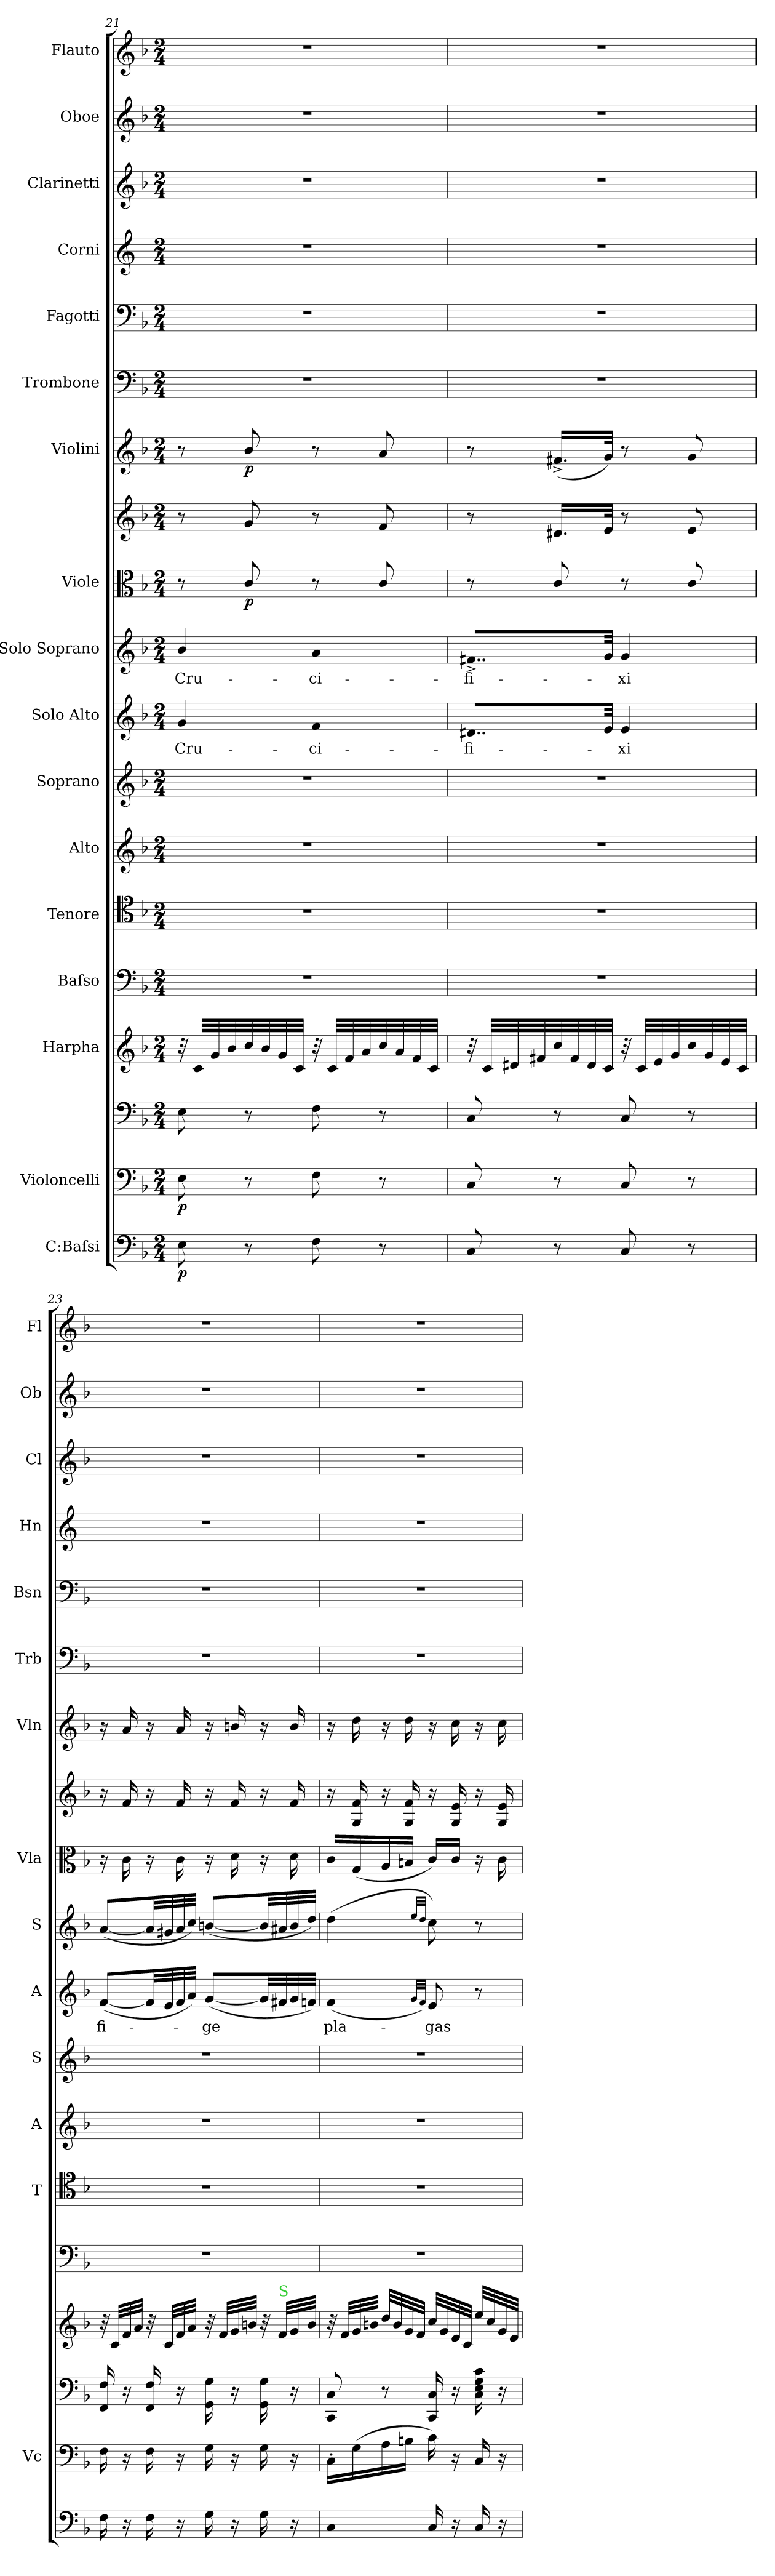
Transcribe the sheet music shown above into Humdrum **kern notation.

**kern	**dynam	**kern	**dynam	**kern	**kern	**kern	**kern	**kern	**kern	**kern	**text	**kern	**text	**kern	**dynam	**kern	**kern	**dynam	**kern	**kern	**kern	**kern	**kern	**kern
*part19	*part19	*part18	*part18	*part17	*part16	*part15	*part14	*part13	*part12	*part11	*part11	*part10	*part10	*part9	*part9	*part8	*part7	*part7	*part6	*part5	*part4	*part3	*part2	*part1
*staff19	*staff19	*staff18	*staff18	*staff17	*staff16	*staff15	*staff14	*staff13	*staff12	*staff11	*staff11	*staff10	*staff10	*staff9	*staff9	*staff8	*staff7	*staff7	*staff6	*staff5	*staff4	*staff3	*staff2	*staff1
*I"C:Baſsi	*	*I"Violoncelli	*	*	*I"Harpha	*I"Baſso	*I"Tenore	*I"Alto	*I"Soprano	*I"Solo Alto	*	*I"Solo Soprano	*	*I"Viole	*	*	*I"Violini	*	*I"Trombone	*I"Fagotti	*I"Corni	*I"Clarinetti	*I"Oboe	*I"Flauto
*	*	*I'Vc	*	*	*	*	*I'T	*I'A	*I'S	*I'A	*	*I'S	*	*I'Vla	*	*	*I'Vln	*	*I'Trb	*I'Bsn	*I'Hn	*I'Cl	*I'Ob	*I'Fl
*clefF4	*	*clefF4	*	*clefF4	*clefG2	*clefF4	*clefC4	*clefG2	*clefG2	*clefG2	*	*clefG2	*	*clefC3	*	*clefG2	*clefG2	*	*clefF4	*clefF4	*clefG2	*clefG2	*clefG2	*clefG2
*	*	*	*	*	*	*	*	*	*	*	*	*	*	*	*	*	*	*	*	*	*ITrd4c7	*	*	*
*k[b-]	*	*k[b-]	*	*k[b-]	*k[b-]	*k[b-]	*k[b-]	*k[b-]	*k[b-]	*k[b-]	*	*k[b-]	*	*k[b-]	*	*k[b-]	*k[b-]	*	*k[b-]	*k[b-]	*k[b-]	*k[b-]	*k[b-]	*k[b-]
*M2/4	*	*M2/4	*	*M2/4	*M2/4	*M2/4	*M2/4	*M2/4	*M2/4	*M2/4	*	*M2/4	*	*M2/4	*	*M2/4	*M2/4	*	*M2/4	*M2/4	*M2/4	*M2/4	*M2/4	*M2/4
=21	=21	=21	=21	=21	=21	=21	=21	=21	=21	=21	=21	=21	=21	=21	=21	=21	=21	=21	=21	=21	=21	=21	=21	=21
8E\	p	8E\	p	8E\	32r	2r	2r	2r	2r	4g/	Cru-	4b-/	Cru-	8r	.	8r	8r	.	2r	2r	2r	2r	2r	2r
.	.	.	.	.	32c/LLL	.	.	.	.	.	.	.	.	.	.	.	.	.	.	.	.	.	.	.
.	.	.	.	.	32g/	.	.	.	.	.	.	.	.	.	.	.	.	.	.	.	.	.	.	.
.	.	.	.	.	32b-/	.	.	.	.	.	.	.	.	.	.	.	.	.	.	.	.	.	.	.
8r	.	8r	.	8r	32cc/	.	.	.	.	.	.	.	.	8c/	p	8g/	8b-/	p	.	.	.	.	.	.
.	.	.	.	.	32b-/	.	.	.	.	.	.	.	.	.	.	.	.	.	.	.	.	.	.	.
.	.	.	.	.	32g/	.	.	.	.	.	.	.	.	.	.	.	.	.	.	.	.	.	.	.
.	.	.	.	.	32c/JJJ	.	.	.	.	.	.	.	.	.	.	.	.	.	.	.	.	.	.	.
8F\	.	8F\	.	8F\	32r	.	.	.	.	4f/	-ci-	4a/	-ci-	8r	.	8r	8r	.	.	.	.	.	.	.
.	.	.	.	.	32c/LLL	.	.	.	.	.	.	.	.	.	.	.	.	.	.	.	.	.	.	.
.	.	.	.	.	32f/	.	.	.	.	.	.	.	.	.	.	.	.	.	.	.	.	.	.	.
.	.	.	.	.	32a/	.	.	.	.	.	.	.	.	.	.	.	.	.	.	.	.	.	.	.
8r	.	8r	.	8r	32cc/	.	.	.	.	.	.	.	.	8c/	.	8f/	8a/	.	.	.	.	.	.	.
.	.	.	.	.	32a/	.	.	.	.	.	.	.	.	.	.	.	.	.	.	.	.	.	.	.
.	.	.	.	.	32f/	.	.	.	.	.	.	.	.	.	.	.	.	.	.	.	.	.	.	.
.	.	.	.	.	32c/JJJ	.	.	.	.	.	.	.	.	.	.	.	.	.	.	.	.	.	.	.
=22	=22	=22	=22	=22	=22	=22	=22	=22	=22	=22	=22	=22	=22	=22	=22	=22	=22	=22	=22	=22	=22	=22	=22	=22
8C/	.	8C/	.	8C/	32r	2r	2r	2r	2r	8..d#X/L	-fi-	8..f#X^/L	-fi-	8r	.	8r	8r	.	2r	2r	2r	2r	2r	2r
.	.	.	.	.	32c/LLL	.	.	.	.	.	.	.	.	.	.	.	.	.	.	.	.	.	.	.
.	.	.	.	.	32d#X/	.	.	.	.	.	.	.	.	.	.	.	.	.	.	.	.	.	.	.
.	.	.	.	.	32f#X/	.	.	.	.	.	.	.	.	.	.	.	.	.	.	.	.	.	.	.
8r	.	8r	.	8r	32cc/	.	.	.	.	.	.	.	.	8c/	.	16.d#X/LL	(16.f#X^/LL	.	.	.	.	.	.	.
.	.	.	.	.	32f#/	.	.	.	.	.	.	.	.	.	.	.	.	.	.	.	.	.	.	.
.	.	.	.	.	32d#/	.	.	.	.	.	.	.	.	.	.	.	.	.	.	.	.	.	.	.
.	.	.	.	.	32c/JJJ	.	.	.	.	32e/Jkk	.	32g/Jkk	.	.	.	32e/JJk	32g/JJk)	.	.	.	.	.	.	.
8C/	.	8C/	.	8C/	32r	.	.	.	.	4e/	-xi	4g/	-xi	8r	.	8r	8r	.	.	.	.	.	.	.
.	.	.	.	.	32c/LLL	.	.	.	.	.	.	.	.	.	.	.	.	.	.	.	.	.	.	.
.	.	.	.	.	32e/	.	.	.	.	.	.	.	.	.	.	.	.	.	.	.	.	.	.	.
.	.	.	.	.	32g/	.	.	.	.	.	.	.	.	.	.	.	.	.	.	.	.	.	.	.
8r	.	8r	.	8r	32cc/	.	.	.	.	.	.	.	.	8c/	.	8e/	8g/	.	.	.	.	.	.	.
.	.	.	.	.	32g/	.	.	.	.	.	.	.	.	.	.	.	.	.	.	.	.	.	.	.
.	.	.	.	.	32e/	.	.	.	.	.	.	.	.	.	.	.	.	.	.	.	.	.	.	.
.	.	.	.	.	32c/JJJ	.	.	.	.	.	.	.	.	.	.	.	.	.	.	.	.	.	.	.
=23	=23	=23	=23	=23	=23	=23	=23	=23	=23	=23	=23	=23	=23	=23	=23	=23	=23	=23	=23	=23	=23	=23	=23	=23
16F\	.	16F\	.	16FF/ 16F/	32r	2r	2r	2r	2r	([8f/L	fi-	([8a/L	.	16r	.	16r	16r	.	2r	2r	2r	2r	2r	2r
.	.	.	.	.	32c/LLL	.	.	.	.	.	.	.	.	.	.	.	.	.	.	.	.	.	.	.
16r	.	16r	.	16r	32f/	.	.	.	.	.	.	.	.	16c\	.	16f/	16a/	.	.	.	.	.	.	.
.	.	.	.	.	32a/JJJ	.	.	.	.	.	.	.	.	.	.	.	.	.	.	.	.	.	.	.
16F\	.	16F\	.	16FF/ 16F/	32r	.	.	.	.	32f/LL]	.	32a/LL]	.	16r	.	16r	16r	.	.	.	.	.	.	.
.	.	.	.	.	32c/LLL	.	.	.	.	32e/	.	32g#X/	.	.	.	.	.	.	.	.	.	.	.	.
16r	.	16r	.	16r	32f/	.	.	.	.	32f/	.	32a/	.	16c\	.	16f/	16a/	.	.	.	.	.	.	.
.	.	.	.	.	32a/JJJ	.	.	.	.	32a/JJJ)	.	32cc/JJJ)	.	.	.	.	.	.	.	.	.	.	.	.
16G\	.	16G\	.	16GG\ 16G\	32r	.	.	.	.	([8g/L	-ge	([8bn/L	.	16r	.	16r	16r	.	.	.	.	.	.	.
.	.	.	.	.	32f/LLL	.	.	.	.	.	.	.	.	.	.	.	.	.	.	.	.	.	.	.
16r	.	16r	.	16r	32g/	.	.	.	.	.	.	.	.	16d\	.	16f/	16bn/	.	.	.	.	.	.	.
.	.	.	.	.	32bn/JJJ	.	.	.	.	.	.	.	.	.	.	.	.	.	.	.	.	.	.	.
16G\	.	16G\	.	16GG\ 16G\	32r	.	.	.	.	32g/LL]	.	32b/LL]	.	16r	.	16r	16r	.	.	.	.	.	.	.
!	!	!	!	!	!LO:TX:a:color=limegreen:t=S	!	!	!	!	!	!	!	!	!	!	!	!	!	!	!	!	!	!	!
.	.	.	.	.	32f/LLL	.	.	.	.	32f#X/	.	32a#X/	.	.	.	.	.	.	.	.	.	.	.	.
16r	.	16r	.	16r	32g/	.	.	.	.	32g/	.	32b/	.	16d\	.	16f/	16b/	.	.	.	.	.	.	.
.	.	.	.	.	32b/JJJ	.	.	.	.	32fn/JJJ)	.	32dd/JJJ)	.	.	.	.	.	.	.	.	.	.	.	.
=24	=24	=24	=24	=24	=24	=24	=24	=24	=24	=24	=24	=24	=24	=24	=24	=24	=24	=24	=24	=24	=24	=24	=24	=24
4C/	.	16C'\LL	.	8CC/ 8C/	32r	2r	2r	2r	2r	(4f/	pla-	(4dd\	.	16c/LL	.	16r	16r	.	2r	2r	2r	2r	2r	2r
.	.	.	.	.	32f/LLL	.	.	.	.	.	.	.	.	.	.	.	.	.	.	.	.	.	.	.
.	.	(16G\	.	.	32g/	.	.	.	.	.	.	.	.	(16G/	.	16G/ 16f/	16dd\	.	.	.	.	.	.	.
.	.	.	.	.	32bn/JJJ	.	.	.	.	.	.	.	.	.	.	.	.	.	.	.	.	.	.	.
.	.	16A\	.	8r	32dd/LLL	.	.	.	.	.	.	.	.	16A/	.	16r	16r	.	.	.	.	.	.	.
.	.	.	.	.	32b/	.	.	.	.	.	.	.	.	.	.	.	.	.	.	.	.	.	.	.
.	.	16Bn\JJ	.	.	32g/	.	.	.	.	.	.	.	.	16Bn/JJ	.	16G/ 16f/	16dd\	.	.	.	.	.	.	.
.	.	.	.	.	32f/JJJ	.	.	.	.	.	.	.	.	.	.	.	.	.	.	.	.	.	.	.
.	.	.	.	.	.	.	.	.	.	32qqg/LLL	.	32qqee/LLL	.	.	.	.	.	.	.	.	.	.	.	.
.	.	.	.	.	.	.	.	.	.	32qqf/JJJ)	.	32qqdd/JJJ	.	.	.	.	.	.	.	.	.	.	.	.
16C/	.	16c\)	.	16CC/ 16C/	32cc/LLL	.	.	.	.	8e/	gas	8cc\)	.	16c/LL)	.	16r	16r	.	.	.	.	.	.	.
.	.	.	.	.	32g/	.	.	.	.	.	.	.	.	.	.	.	.	.	.	.	.	.	.	.
16r	.	16r	.	16r	32e/	.	.	.	.	.	.	.	.	16c/JJ	.	16G/ 16e/	16cc\	.	.	.	.	.	.	.
.	.	.	.	.	32c/JJJ	.	.	.	.	.	.	.	.	.	.	.	.	.	.	.	.	.	.	.
16C/	.	16C/	.	16C\ 16E\ 16G\ 16c\	32ee/LLL	.	.	.	.	8r	.	8r	.	16r	.	16r	16r	.	.	.	.	.	.	.
.	.	.	.	.	32cc/	.	.	.	.	.	.	.	.	.	.	.	.	.	.	.	.	.	.	.
16r	.	16r	.	16r	32g/	.	.	.	.	.	.	.	.	16c\	.	16G/ 16e/	16cc\	.	.	.	.	.	.	.
.	.	.	.	.	32e/JJJ	.	.	.	.	.	.	.	.	.	.	.	.	.	.	.	.	.	.	.
=	=	=	=	=	=	=	=	=	=	=	=	=	=	=	=	=	=	=	=	=	=	=	=	=
*-	*-	*-	*-	*-	*-	*-	*-	*-	*-	*-	*-	*-	*-	*-	*-	*-	*-	*-	*-	*-	*-	*-	*-	*-
